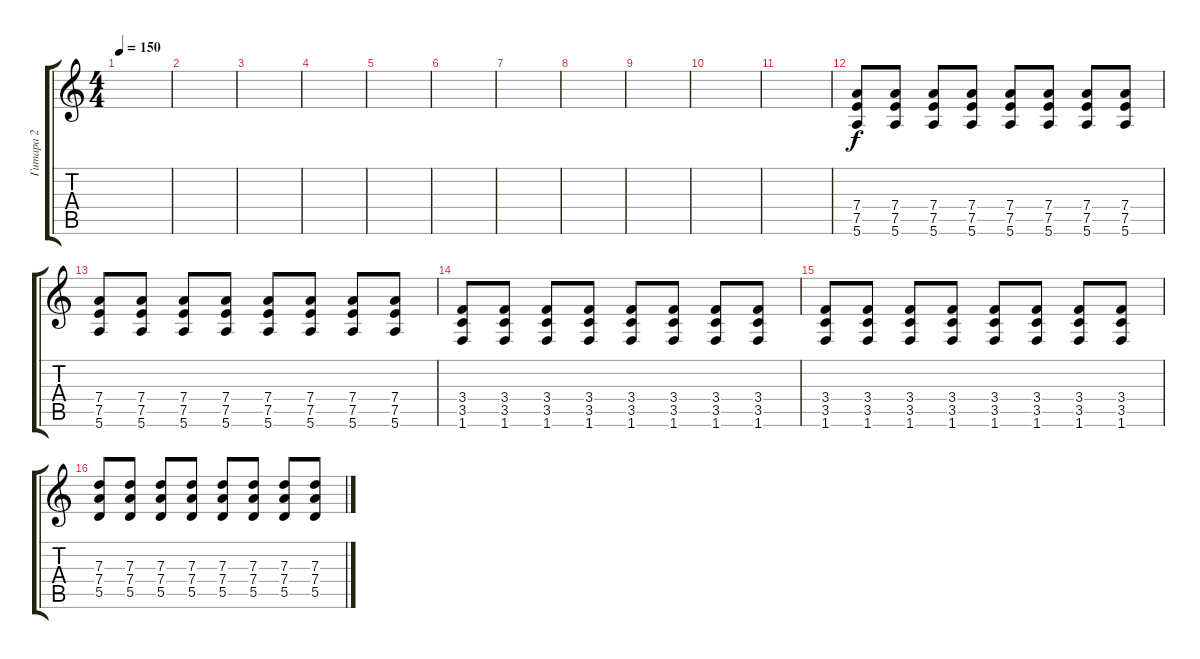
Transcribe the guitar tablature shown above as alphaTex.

\track ("Гитара 2" "Гитара 2") {instrument distortionguitar}
\staff {score tabs}
\tuning (E4 B3 G3 D3 A2 E2) {hide}
\ts (4 4)
\tempo 150
\clef g2
\ks c
|
|
|
|
|
|
|
|
|
|
|
(7.4 7.5 5.6).8 (7.4 7.5 5.6).8 (7.4 7.5 5.6).8 (7.4 7.5 5.6).8 (7.4 7.5 5.6).8 (7.4 7.5 5.6).8 (7.4 7.5 5.6).8 (7.4 7.5 5.6).8 |
(7.4 7.5 5.6).8 (7.4 7.5 5.6).8 (7.4 7.5 5.6).8 (7.4 7.5 5.6).8 (7.4 7.5 5.6).8 (7.4 7.5 5.6).8 (7.4 7.5 5.6).8 (7.4 7.5 5.6).8 |
(3.4 3.5 1.6).8 (3.4 3.5 1.6).8 (3.4 3.5 1.6).8 (3.4 3.5 1.6).8 (3.4 3.5 1.6).8 (3.4 3.5 1.6).8 (3.4 3.5 1.6).8 (3.4 3.5 1.6).8 |
(3.4 3.5 1.6).8 (3.4 3.5 1.6).8 (3.4 3.5 1.6).8 (3.4 3.5 1.6).8 (3.4 3.5 1.6).8 (3.4 3.5 1.6).8 (3.4 3.5 1.6).8 (3.4 3.5 1.6).8 |
(7.3 7.4 5.5).8 (7.3 7.4 5.5).8 (7.3 7.4 5.5).8 (7.3 7.4 5.5).8 (7.3 7.4 5.5).8 (7.3 7.4 5.5).8 (7.3 7.4 5.5).8 (7.3 7.4 5.5).8
